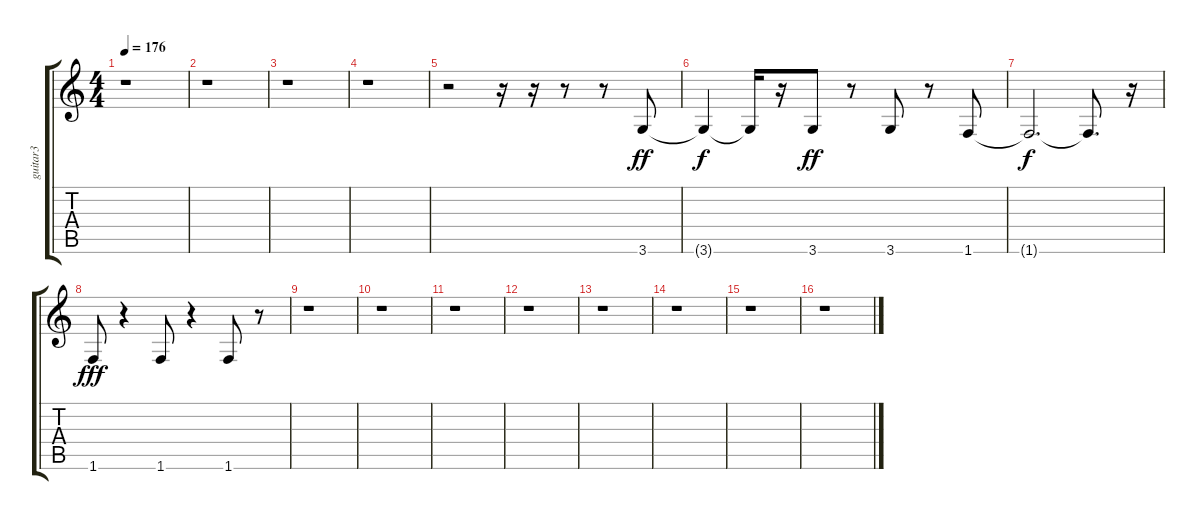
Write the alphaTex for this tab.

\track ("guitar3" "guitar3") {instrument acousticguitarsteel}
\staff {score tabs}
\tuning (E4 B3 G3 D3 A2 E2) {hide}
\ts (4 4)
\tempo 176
\clef g2
\ks c
r.1{dy ff} |
r.1 |
r.1 |
r.1 |
r.2 r.16 r.16 r.8 r.8 3.6.8 |
3.6{t}.4{dy f} 3.6{t}.16 r.16 3.6.8{dy ff} r.8 3.6.8 r.8 1.6.8 |
1.6{t}.2{d dy f} 1.6{t}.8{d} r.16 |
1.6.8{dy fff} r.4 1.6.8 r.4 1.6.8 r.8 |
r.1 |
r.1 |
r.1 |
r.1 |
r.1 |
r.1 |
r.1 |
r.1
